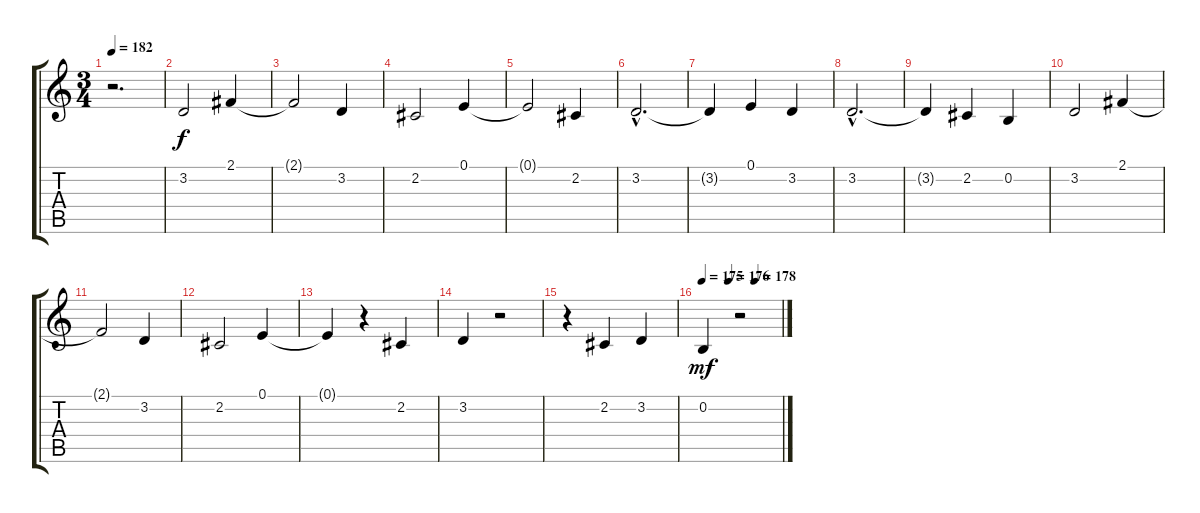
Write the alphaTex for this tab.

\track "" {instrument fx4atmosphere}
\staff {score tabs}
\tuning (E4 B3 G3 D3 A2 E2) {hide}
\ts (3 4)
\tempo 182
\clef g2
\ks c
r.2{d dy f} |
3.2.2 2.1.4 |
2.1{t}.2 3.2.4 |
2.2.2 0.1.4 |
0.1{t}.2 2.2.4 |
3.2{hac}.2{d} |
3.2{t}.4 0.1.4 3.2.4 |
3.2{hac}.2{d} |
3.2{t}.4 2.2.4 0.2.4 |
3.2.2 2.1.4 |
2.1{t}.2 3.2.4 |
2.2.2 0.1.4 |
0.1{t}.4 r.4 2.2.4 |
3.2.4 r.2 |
r.4 2.2.4 3.2.4 |
\tempo 175
\tempo (176 0.3333333333333333)
\tempo (178 0.6666666666666666)
0.2.4{dy mf} r.2
